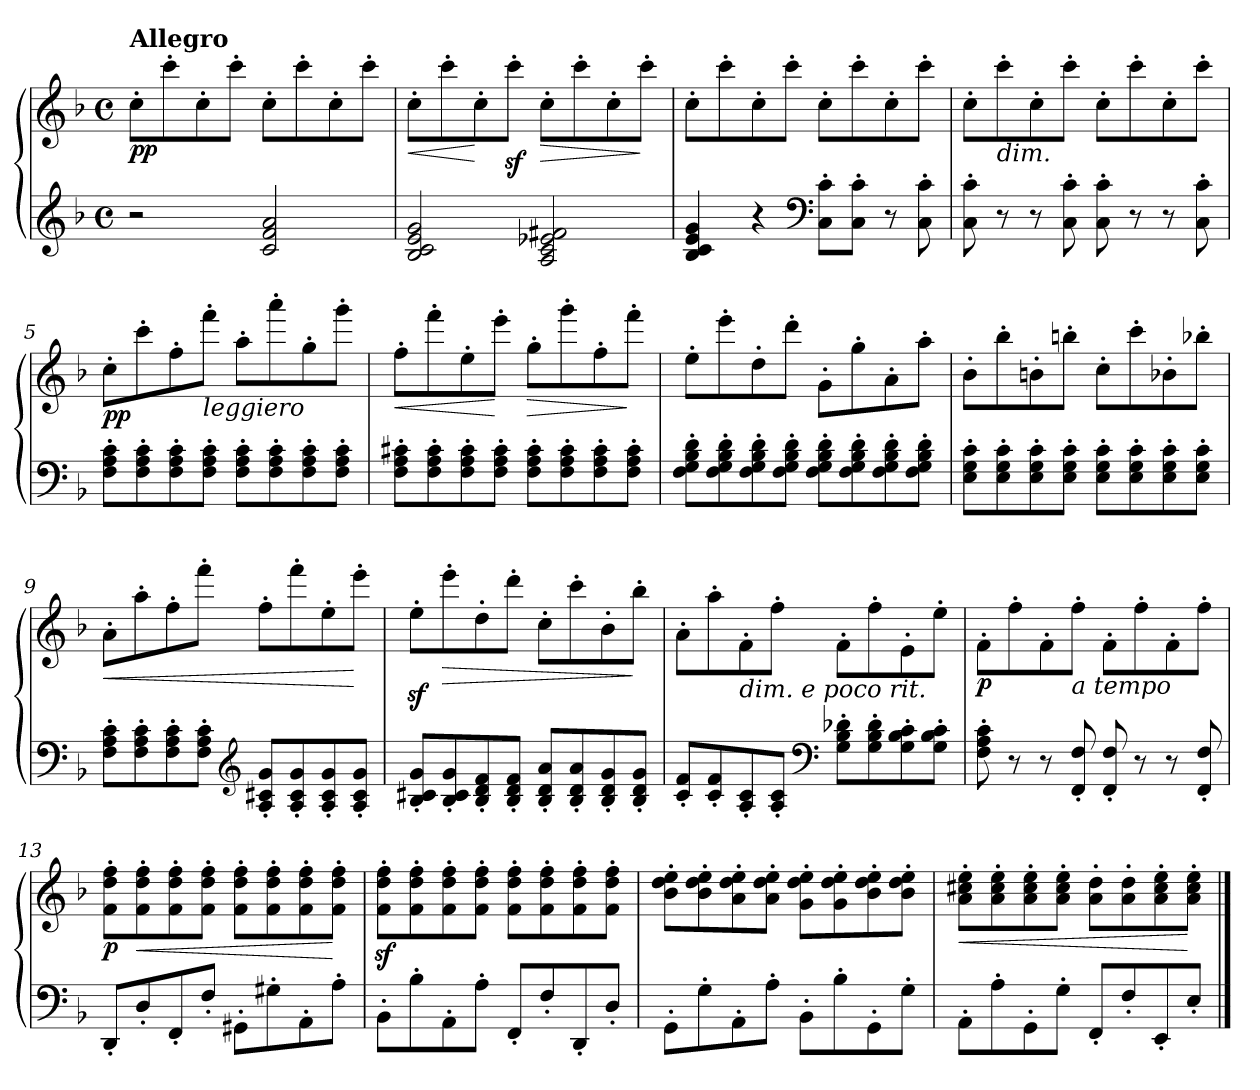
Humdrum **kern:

**kern	**kern	**dynam
*part1	*part1	*part1
*staff2	*staff1	*staff1/2
*clefG2	*clefG2	*
*k[b-]	*k[b-]	*
*F:	*F:	*
*M4/4	*M4/4	*
*met(c)	*met(c)	*
*MM168	*MM168	*
=1	=1	=1
!	!LO:TX:a:B:t=Allegro	!
!	!	!LO:DY:b
2r	8cc'>\L	pp
.	8ccc'>\	.
.	8cc'>\	.
.	8ccc'>\J	.
2c/ 2f/ 2a/	8cc'>\L	.
.	8ccc'>\	.
.	8cc'>\	.
.	8ccc'>\J	.
=2	=2	=2
!	!	!LO:HP:b
2B-/ 2c/ 2e/ 2g/	8cc'>\L	<
.	8ccc'>\	.
.	8cc'>\	[
.	8cccz<'>\J	.
!	!	!LO:HP:b
2A/ 2c/ 2e-X/ 2f#X/	8cc'>\L	>
.	8ccc'>\	.
.	8cc'>\	.
.	8ccc'>\J	]
=3	=3	=3
4B-/ 4c/ 4e/ 4g/	8cc'>\L	.
.	8ccc'>\	.
4r	8cc'>\	.
.	8ccc'>\J	.
*clefF4	*	*
8C\'> 8c\'>L	8cc'>\L	.
8C\'> 8c\'>J	8ccc'>\	.
8r	8cc'>\	.
8C\'> 8c\'>	8ccc'>\J	.
=4	=4	=4
8C\'> 8c\'>	8cc'>\L	.
!	!LO:TX:b:i:t=dim.	!
8r	8ccc'>\	.
8r	8cc'>\	.
8C\'> 8c\'>	8ccc'>\J	.
8C\'> 8c\'>	8cc'>\L	.
8r	8ccc'>\	.
8r	8cc'>\	.
8C\'> 8c\'>	8ccc'>\J	.
!!LO:LB:g=z
=5	=5	=5
!	!	!LO:DY:b
8F\'> 8A\'> 8c\'>L	8cc'>\L	pp
8F\'> 8A\'> 8c\'>	8ccc'>\	.
8F\'> 8A\'> 8c\'>	8ff'>\	.
!	!LO:TX:b:i:t=leggiero	!
8F\'> 8A\'> 8c\'>J	8fff'>\J	.
8F\'> 8A\'> 8c\'>L	8aa'>\L	.
8F\'> 8A\'> 8c\'>	8aaa'>\	.
8F\'> 8A\'> 8c\'>	8gg'>\	.
8F\'> 8A\'> 8c\'>J	8ggg'>\J	.
=6	=6	=6
!	!	!LO:HP:b
8F\'> 8A\'> 8c#X\'>L	8ff'>\L	<
8F\'> 8A\'> 8c#\'>	8fff'>\	.
8F\'> 8A\'> 8c#\'>	8ee'>\	.
8F\'> 8A\'> 8c#\'>J	8eee'>\J	[
!	!	!LO:HP:b
8F\'> 8A\'> 8c#\'>L	8gg'>\L	>
8F\'> 8A\'> 8c#\'>	8ggg'>\	.
8F\'> 8A\'> 8c#\'>	8ff'>\	.
8F\'> 8A\'> 8c#\'>J	8fff'>\J	]
=7	=7	=7
8F\'> 8G\'> 8B-\'> 8d\'>L	8ee'>\L	.
8F\'> 8G\'> 8B-\'> 8d\'>	8eee'>\	.
8F\'> 8G\'> 8B-\'> 8d\'>	8dd'>\	.
8F\'> 8G\'> 8B-\'> 8d\'>J	8ddd'>\J	.
8F\'> 8G\'> 8B-\'> 8d\'>L	8g'>\L	.
8F\'> 8G\'> 8B-\'> 8d\'>	8gg'>\	.
8F\'> 8G\'> 8B-\'> 8d\'>	8a'>\	.
8F\'> 8G\'> 8B-\'> 8d\'>J	8aa'>\J	.
=8	=8	=8
8E\'> 8G\'> 8c\'>L	8b-'>\L	.
8E\'> 8G\'> 8c\'>	8bb-'>\	.
8E\'> 8G\'> 8c\'>	8bn'>\	.
8E\'> 8G\'> 8c\'>J	8bbn'>\J	.
8E\'> 8G\'> 8c\'>L	8cc'>\L	.
8E\'> 8G\'> 8c\'>	8ccc'>\	.
8E\'> 8G\'> 8c\'>	8b-X'>\	.
8E\'> 8G\'> 8c\'>J	8bb-X'>\J	.
!!LO:LB:g=z
=9	=9	=9
!	!	!LO:HP:b
8F\'> 8A\'> 8c\'>L	8a'>\L	<
8F\'> 8A\'> 8c\'>	8aa'>\	.
8F\'> 8A\'> 8c\'>	8ff'>\	.
8F\'> 8A\'> 8c\'>J	8fff'>\J	.
*clefG2	*	*
8A/'< 8c#X/'< 8g/'<L	8ff'>\L	.
8A/'< 8c#/'< 8g/'<	8fff'>\	.
8A/'< 8c#/'< 8g/'<	8ee'>\	.
8A/'< 8c#/'< 8g/'<J	8eee'>\J	[
=10	=10	=10
8B-/'< 8c#X/'< 8g/'<L	8eez<'>\L	.
!	!	!LO:HP:b
8B-/'< 8c#/'< 8g/'<	8eee'>\	>
8B-/'< 8d/'< 8f/'<	8dd'>\	.
8B-/'< 8d/'< 8f/'<J	8ddd'>\J	.
8B-/'< 8d/'< 8a/'<L	8cc'>\L	.
8B-/'< 8d/'< 8a/'<	8ccc'>\	.
8B-/'< 8d/'< 8g/'<	8b-'>\	.
8B-/'< 8d/'< 8g/'<J	8bb-'>\J	]
=11	=11	=11
8c/'< 8f/'<L	8a'>\L	.
8c/'< 8f/'<	8aa'>\	.
!	!LO:TX:b:i:t=dim. e poco rit.	!
8A/'< 8c/'<	8f'>\	.
8A/'< 8c/'<J	8ff'>\J	.
*clefF4	*	*
8G\'> 8B-\'> 8d-X\'>L	8f'>\L	.
8G\'> 8B-\'> 8d-\'>	8ff'>\	.
8G\'> 8B-\'> 8c\'>	8e'>\	.
8G\'> 8B-\'> 8c\'>J	8ee'>\J	.
=12	=12	=12
!	!	!LO:DY:b
8F\'> 8A\'> 8c\'>	8f'>\L	p
8r	8ff'>\	.
8r	8f'>\	.
!	!LO:TX:b:i:t=a tempo	!
8FF/'< 8F/'<	8ff'>\J	.
8FF/'< 8F/'<	8f'>\L	.
8r	8ff'>\	.
8r	8f'>\	.
8FF/'< 8F/'<	8ff'>\J	.
!!LO:LB:g=z
=13	=13	=13
!	!	!LO:DY:b
8DD'</L	8f\'> 8dd\'> 8ff\'>L	p
!	!	!LO:HP:b
8D'</	8f\'> 8dd\'> 8ff\'>	<
8FF'</	8f\'> 8dd\'> 8ff\'>	.
8F'</J	8f\'> 8dd\'> 8ff\'>J	.
8GG#X'>\L	8f\'> 8dd\'> 8ff\'>L	.
8G#X'>\	8f\'> 8dd\'> 8ff\'>	.
8AA'>\	8f\'> 8dd\'> 8ff\'>	.
8A'>\J	8f\'> 8dd\'> 8ff\'>J	[
=14	=14	=14
8BB-'>\L	8f\z<'> 8dd\z<'> 8ff\z<'>L	.
8B-'>\	8f\'> 8dd\'> 8ff\'>	.
8AA'>\	8f\'> 8dd\'> 8ff\'>	.
8A'>\J	8f\'> 8dd\'> 8ff\'>J	.
8FF'</L	8f\'> 8dd\'> 8ff\'>L	.
8F'</	8f\'> 8dd\'> 8ff\'>	.
8DD'</	8f\'> 8dd\'> 8ff\'>	.
8D'</J	8f\'> 8dd\'> 8ff\'>J	.
=15	=15	=15
8GG'>\L	8b-\'> 8dd\'> 8ee\'>L	.
8G'>\	8b-\'> 8dd\'> 8ee\'>	.
8AA'>\	8a\'> 8dd\'> 8ee\'>	.
8A'>\J	8a\'> 8dd\'> 8ee\'>J	.
8BB-'>\L	8g\'> 8dd\'> 8ee\'>L	.
8B-'>\	8g\'> 8dd\'> 8ee\'>	.
8GG'>\	8b-\'> 8dd\'> 8ee\'>	.
8G'>\J	8b-\'> 8dd\'> 8ee\'>J	.
=16	=16	=16
!	!	!LO:HP:b
8AA'>\L	8a\'> 8cc#X\'> 8ee\'>L	<
8A'>\	8a\'> 8cc#\'> 8ee\'>	.
8GG'>\	8a\'> 8cc#\'> 8ee\'>	.
8G'>\J	8a\'> 8cc#\'> 8ee\'>J	.
8FF'</L	8a\'> 8dd\'>L	.
8F'</	8a\'> 8dd\'>	.
8EE'</	8a\'> 8cc#\'> 8ee\'>	.
8E'</J	8a\'> 8cc#\'> 8ee\'>J	[
==	==	==
*-	*-	*-
